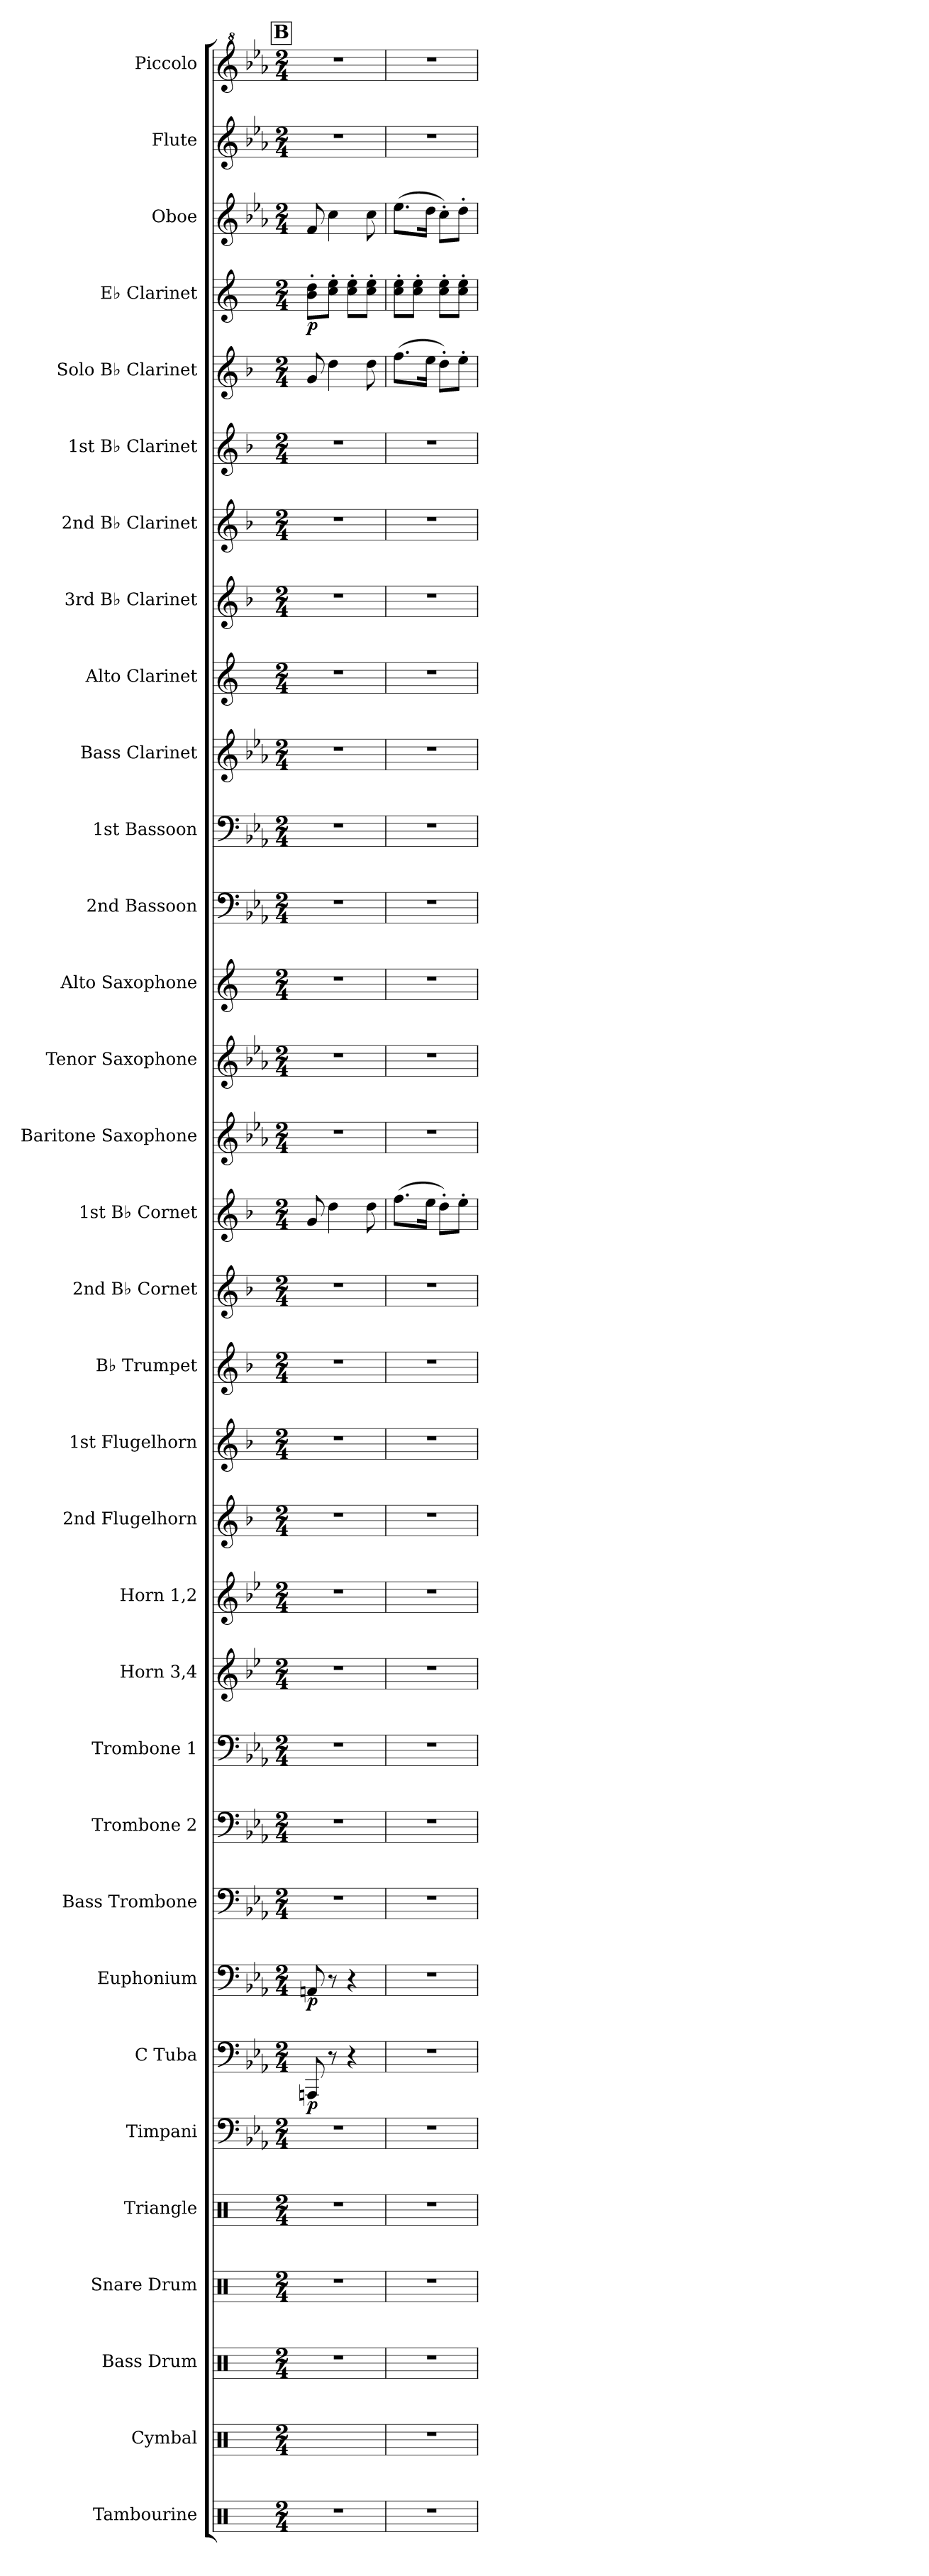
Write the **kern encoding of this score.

**kern	**kern	**kern	**kern	**kern	**kern	**kern	**dynam	**kern	**dynam	**kern	**kern	**kern	**kern	**kern	**kern	**kern	**kern	**kern	**kern	**kern	**kern	**kern	**kern	**kern	**kern	**kern	**kern	**kern	**kern	**kern	**kern	**dynam	**kern	**kern	**kern
*part33	*part32	*part31	*part30	*part29	*part28	*part27	*part27	*part26	*part26	*part25	*part24	*part23	*part22	*part21	*part20	*part19	*part18	*part17	*part16	*part15	*part14	*part13	*part12	*part11	*part10	*part9	*part8	*part7	*part6	*part5	*part4	*part4	*part3	*part2	*part1
*staff33	*staff32	*staff31	*staff30	*staff29	*staff28	*staff27	*staff27	*staff26	*staff26	*staff25	*staff24	*staff23	*staff22	*staff21	*staff20	*staff19	*staff18	*staff17	*staff16	*staff15	*staff14	*staff13	*staff12	*staff11	*staff10	*staff9	*staff8	*staff7	*staff6	*staff5	*staff4	*staff4	*staff3	*staff2	*staff1
*I"Tambourine	*I"Cymbal	*I"Bass Drum	*I"Snare Drum	*I"Triangle	*I"Timpani	*I"C Tuba	*	*I"Euphonium	*	*I"Bass Trombone	*I"Trombone 2	*I"Trombone 1	*I"Horn 3,4	*I"Horn 1,2	*I"2nd Flugelhorn	*I"1st Flugelhorn	*I"B♭ Trumpet	*I"2nd B♭ Cornet	*I"1st B♭ Cornet	*I"Baritone Saxophone	*I"Tenor Saxophone	*I"Alto Saxophone	*I"2nd Bassoon	*I"1st Bassoon	*I"Bass Clarinet	*I"Alto Clarinet	*I"3rd B♭ Clarinet	*I"2nd B♭ Clarinet	*I"1st B♭ Clarinet	*I"Solo B♭ Clarinet	*I"E♭ Clarinet	*	*I"Oboe	*I"Flute	*I"Piccolo
*I'Tamb.	*I'Cym.	*I'B. Dr.	*I'Sn. Dr.	*I'Trgl.	*I'Timp.	*I'C Tu.	*	*I'Eu.	*	*I'B. Trb.	*I'Trb. 2	*I'Trb. 1	*I'Hn. 3,4	*I'Hn. 1,2	*I'2nd Flghn.	*I'1st Flghn.	*I'B♭ Tpt.	*I'2nd B♭ Cnt.	*I'1st B♭ Cnt.	*I'Bar. Sax.	*I'T. Sax.	*I'A. Sax.	*I'2nd Bsn.	*I'1st Bsn.	*I'B. Cl.	*I'A. Cl.	*I'3rd B♭ Cl.	*I'2nd B♭ Cl.	*I'1st B♭ Cl.	*I'Solo B♭ Cl.	*I'E♭ Cl.	*	*I'Ob.	*I'Fl.	*I'Picc.
*clefX	*clefX	*clefX	*clefX	*clefX	*clefF4	*clefF4	*	*clefF4	*	*clefF4	*clefF4	*clefF4	*clefG2	*clefG2	*clefG2	*clefG2	*clefG2	*clefG2	*clefG2	*clefG2	*clefG2	*clefG2	*clefF4	*clefF4	*clefG2	*clefG2	*clefG2	*clefG2	*clefG2	*clefG2	*clefG2	*	*clefG2	*clefG2	*clefG^2
*	*	*	*	*	*	*	*	*	*	*	*	*	*ITrd4c7	*ITrd4c7	*ITrd1c2	*ITrd1c2	*ITrd1c2	*ITrd1c2	*ITrd1c2	*ITrd12c21	*ITrd8c14	*ITrd5c9	*	*	*ITrd8c14	*ITrd5c9	*ITrd1c2	*ITrd1c2	*ITrd1c2	*ITrd1c2	*ITrd-2c-3	*	*	*	*ITrd-7c-12
*k[]	*k[]	*k[]	*k[]	*k[]	*k[b-e-a-]	*k[b-e-a-]	*	*k[b-e-a-]	*	*k[b-e-a-]	*k[b-e-a-]	*k[b-e-a-]	*k[b-e-a-]	*k[b-e-a-]	*k[b-e-a-]	*k[b-e-a-]	*k[b-e-a-]	*k[b-e-a-]	*k[b-e-a-]	*k[b-e-a-]	*k[b-e-a-]	*k[b-e-a-]	*k[b-e-a-]	*k[b-e-a-]	*k[b-e-a-]	*k[b-e-a-]	*k[b-e-a-]	*k[b-e-a-]	*k[b-e-a-]	*k[b-e-a-]	*k[b-e-a-]	*	*k[b-e-a-]	*k[b-e-a-]	*k[b-e-a-]
*C:	*C:	*C:	*C:	*C:	*E-:	*E-:	*	*E-:	*	*E-:	*E-:	*E-:	*E-:	*E-:	*E-:	*E-:	*E-:	*E-:	*E-:	*E-:	*E-:	*E-:	*E-:	*E-:	*E-:	*E-:	*E-:	*E-:	*E-:	*E-:	*E-:	*	*E-:	*E-:	*E-:
*M2/4	*M2/4	*M2/4	*M2/4	*M2/4	*M2/4	*M2/4	*	*M2/4	*	*M2/4	*M2/4	*M2/4	*M2/4	*M2/4	*M2/4	*M2/4	*M2/4	*M2/4	*M2/4	*M2/4	*M2/4	*M2/4	*M2/4	*M2/4	*M2/4	*M2/4	*M2/4	*M2/4	*M2/4	*M2/4	*M2/4	*	*M2/4	*M2/4	*M2/4
!!LO:REH:place=s1:a:t=B
=174	=174	=174	=174	=174	=174	=174	=174	=174	=174	=174	=174	=174	=174	=174	=174	=174	=174	=174	=174	=174	=174	=174	=174	=174	=174	=174	=174	=174	=174	=174	=174	=174	=174	=174	=174
!	!	!	!	!	!	!	!LO:DY:b	!	!LO:DY:b	!	!	!	!	!	!	!	!	!	!	!	!	!	!	!	!	!	!	!	!	!	!	!LO:DY:b	!	!	!
2r	2R\]	2r	2r	2r	2r	8AAAn/	p	8AAn/	p	2r	2r	2r	2r	2r	2r	2r	2r	2r	8f/	2r	2r	2r	2r	2r	2r	2r	2r	2r	2r	8f/	8dd\' 8ff\'L	p	8f/	2r	2r
.	.	.	.	.	.	8r	.	8r	.	.	.	.	.	.	.	.	.	.	4cc\	.	.	.	.	.	.	.	.	.	.	4cc\	8ee-\' 8gg\'J	.	4cc\	.	.
.	.	.	.	.	.	4r	.	4r	.	.	.	.	.	.	.	.	.	.	.	.	.	.	.	.	.	.	.	.	.	.	8ee-\' 8gg\'L	.	.	.	.
.	.	.	.	.	.	.	.	.	.	.	.	.	.	.	.	.	.	.	8cc\	.	.	.	.	.	.	.	.	.	.	8cc\	8ee-\' 8gg\'J	.	8cc\	.	.
=175	=175	=175	=175	=175	=175	=175	=175	=175	=175	=175	=175	=175	=175	=175	=175	=175	=175	=175	=175	=175	=175	=175	=175	=175	=175	=175	=175	=175	=175	=175	=175	=175	=175	=175	=175
2r	2r	2r	2r	2r	2r	2r	.	2r	.	2r	2r	2r	2r	2r	2r	2r	2r	2r	(8.ee-\L	2r	2r	2r	2r	2r	2r	2r	2r	2r	2r	(8.ee-\L	8ee-\' 8gg\'L	.	(8.ee-\L	2r	2r
.	.	.	.	.	.	.	.	.	.	.	.	.	.	.	.	.	.	.	.	.	.	.	.	.	.	.	.	.	.	.	8ee-\' 8gg\'J	.	.	.	.
.	.	.	.	.	.	.	.	.	.	.	.	.	.	.	.	.	.	.	16dd\Jk	.	.	.	.	.	.	.	.	.	.	16dd\Jk	.	.	16dd\Jk	.	.
.	.	.	.	.	.	.	.	.	.	.	.	.	.	.	.	.	.	.	8cc'\L)	.	.	.	.	.	.	.	.	.	.	8cc'\L)	8ee-\' 8gg\'L	.	8cc'\L)	.	.
.	.	.	.	.	.	.	.	.	.	.	.	.	.	.	.	.	.	.	8dd'\J	.	.	.	.	.	.	.	.	.	.	8dd'\J	8ee-\' 8gg\'J	.	8dd'\J	.	.
=	=	=	=	=	=	=	=	=	=	=	=	=	=	=	=	=	=	=	=	=	=	=	=	=	=	=	=	=	=	=	=	=	=	=	=
*-	*-	*-	*-	*-	*-	*-	*-	*-	*-	*-	*-	*-	*-	*-	*-	*-	*-	*-	*-	*-	*-	*-	*-	*-	*-	*-	*-	*-	*-	*-	*-	*-	*-	*-	*-
